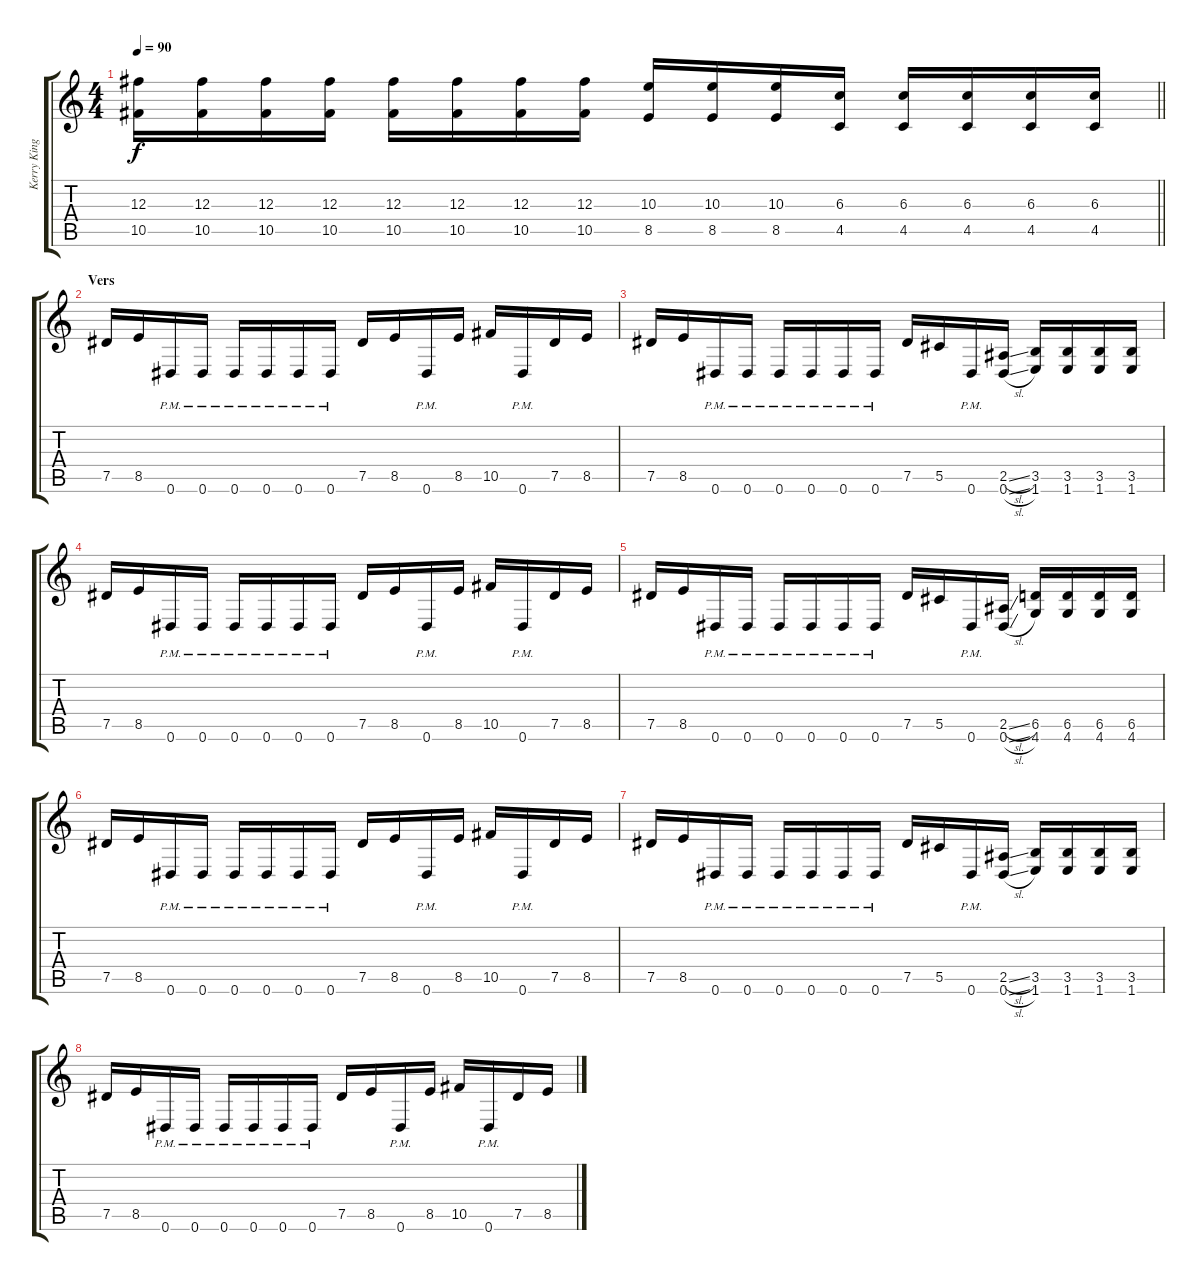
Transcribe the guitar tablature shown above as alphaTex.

\track ("Kerry King" "Kerry King") {instrument distortionguitar}
\staff {score tabs}
\tuning (Eb4 Bb3 Gb3 Db3 Ab2 Eb2) {hide}
\ts (4 4)
\tempo 90
\clef g2
\barLineRight lightlight
\ks c
(12.3 10.5).16{dy f} (12.3 10.5).16 (12.3 10.5).16 (12.3 10.5).16 (12.3 10.5).16 (12.3 10.5).16 (12.3 10.5).16 (12.3 10.5).16 (10.3 8.5).16 (10.3 8.5).16 (10.3 8.5).16 (6.3 4.5).16 (6.3 4.5).16 (6.3 4.5).16 (6.3 4.5).16 (6.3 4.5).16 |
\section ("" "Vers")
7.5.16 8.5.16 0.6{pm}.16 0.6{pm}.16 0.6{pm}.16 0.6{pm}.16 0.6{pm}.16 0.6{pm}.16 7.5.16 8.5.16 0.6{pm}.16 8.5.16 10.5.16 0.6{pm}.16 7.5.16 8.5.16 |
7.5.16 8.5.16 0.6{pm}.16 0.6{pm}.16 0.6{pm}.16 0.6{pm}.16 0.6{pm}.16 0.6{pm}.16 7.5.16 5.5.16 0.6{pm}.16 (2.5{sl} 0.6{sl}).16 (3.5 1.6).16 (3.5 1.6).16 (3.5 1.6).16 (3.5 1.6).16 |
7.5.16 8.5.16 0.6{pm}.16 0.6{pm}.16 0.6{pm}.16 0.6{pm}.16 0.6{pm}.16 0.6{pm}.16 7.5.16 8.5.16 0.6{pm}.16 8.5.16 10.5.16 0.6{pm}.16 7.5.16 8.5.16 |
7.5.16 8.5.16 0.6{pm}.16 0.6{pm}.16 0.6{pm}.16 0.6{pm}.16 0.6{pm}.16 0.6{pm}.16 7.5.16 5.5.16 0.6{pm}.16 (2.5{sl} 0.6{sl}).16 (6.5 4.6).16 (6.5 4.6).16 (6.5 4.6).16 (6.5 4.6).16 |
7.5.16 8.5.16 0.6{pm}.16 0.6{pm}.16 0.6{pm}.16 0.6{pm}.16 0.6{pm}.16 0.6{pm}.16 7.5.16 8.5.16 0.6{pm}.16 8.5.16 10.5.16 0.6{pm}.16 7.5.16 8.5.16 |
7.5.16 8.5.16 0.6{pm}.16 0.6{pm}.16 0.6{pm}.16 0.6{pm}.16 0.6{pm}.16 0.6{pm}.16 7.5.16 5.5.16 0.6{pm}.16 (2.5{sl} 0.6{sl}).16 (3.5 1.6).16 (3.5 1.6).16 (3.5 1.6).16 (3.5 1.6).16 |
7.5.16 8.5.16 0.6{pm}.16 0.6{pm}.16 0.6{pm}.16 0.6{pm}.16 0.6{pm}.16 0.6{pm}.16 7.5.16 8.5.16 0.6{pm}.16 8.5.16 10.5.16 0.6{pm}.16 7.5.16 8.5.16
